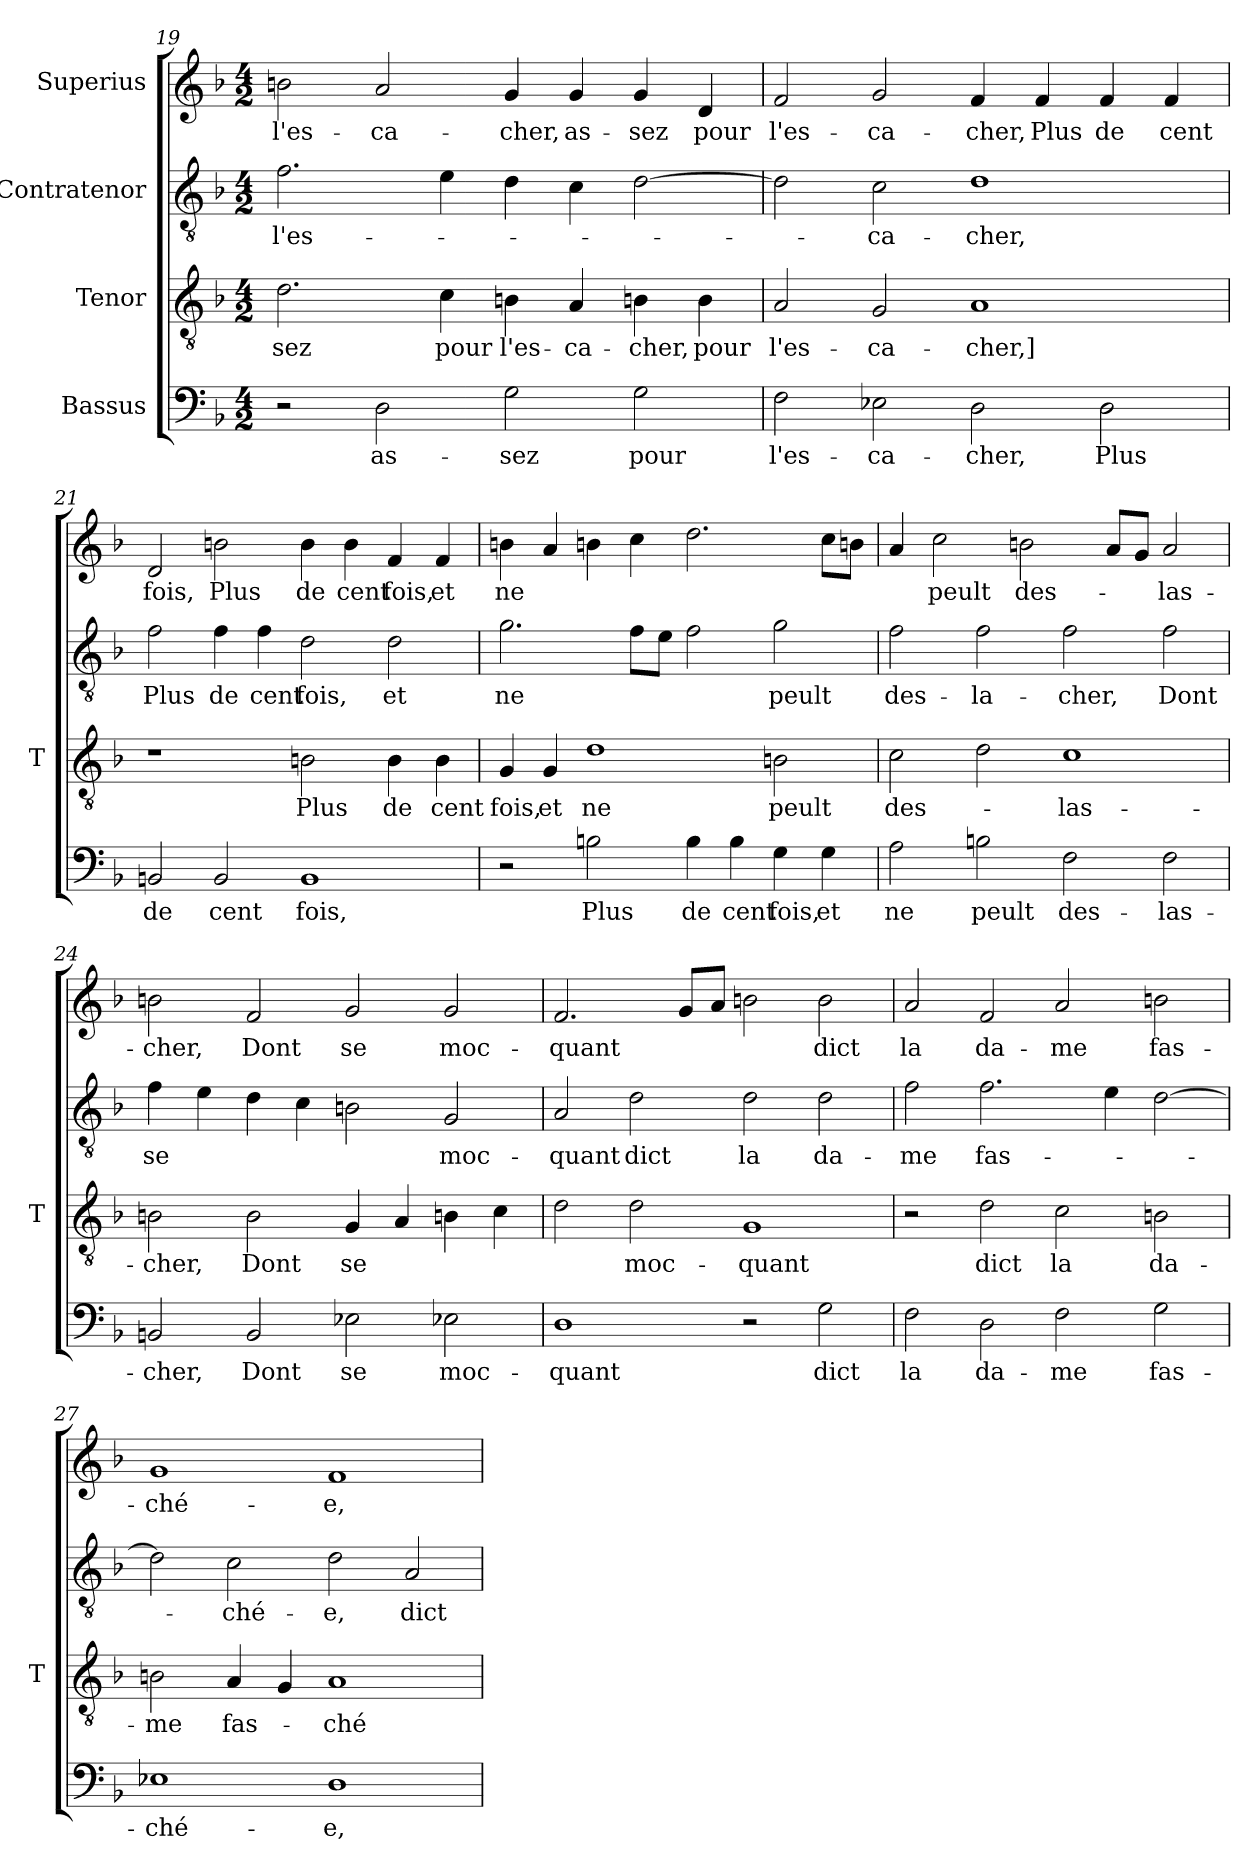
**kern	**text	**kern	**text	**kern	**text	**kern	**text
*part4	*part4	*part3	*part3	*part2	*part2	*part1	*part1
*staff4	*staff4	*staff3	*staff3	*staff2	*staff2	*staff1	*staff1
*I"Bassus	*	*I"Tenor	*	*I"Contratenor	*	*I"Superius	*
*	*	*I'T	*	*	*	*	*
*clefF4	*	*clefGv2	*	*clefGv2	*	*clefG2	*
*k[b-]	*	*k[b-]	*	*k[b-]	*	*k[b-]	*
*M4/2	*	*M4/2	*	*M4/2	*	*M4/2	*
=19	=19	=19	=19	=19	=19	=19	=19
2r	.	2.d	-sez	2.f	l'es-	2bn	l'es-
2D	as-	.	.	.	.	2a	ca-
.	.	4c	-pour	4e	.	.	.
2G	-sez	4Bn	l'es-	4d	.	4g	-cher,
.	.	4A	ca-	4c	.	4g	as-
2G	-pour	4Bn	-cher,	[2d	.	4g	-sez
.	.	4B	-pour	.	.	4d	-pour
=20	=20	=20	=20	=20	=20	=20	=20
2F	l'es-	2A	l'es-	2d]	.	2f	l'es-
2E-X	ca-	2G	ca-	2c	ca-	2g	ca-
2D	-cher,	1A	-cher,]	1d	-cher,	4f	-cher,
.	.	.	.	.	.	4f	-Plus
2D	-Plus	.	.	.	.	4f	-de
.	.	.	.	.	.	4f	-cent
=21	=21	=21	=21	=21	=21	=21	=21
2BB	-de	1r	.	2f	-Plus	2d	-fois,
2BB	-cent	.	.	4f	-de	2bn	-Plus
.	.	.	.	4f	-cent	.	.
1BB	-fois,	2Bn	-Plus	2d	-fois,	4b	-de
.	.	.	.	.	.	4b	-cent
.	.	4B	-de	2d	-et	4f	-fois,
.	.	4B	-cent	.	.	4f	-et
=22	=22	=22	=22	=22	=22	=22	=22
2r	.	4G	-fois,	2.g	-ne	4bn	-ne
.	.	4G	-et	.	.	4a	.
2B	-Plus	1d	-ne	.	.	4bn	.
.	.	.	.	8fL	.	4cc	.
.	.	.	.	8eJ	.	.	.
4B	-de	.	.	2f	.	2.dd	.
4B	-cent	.	.	.	.	.	.
4G	-fois,	2Bn	-peult	2g	-peult	.	.
4G	-et	.	.	.	.	8ccL	.
.	.	.	.	.	.	8bnJ	.
=23	=23	=23	=23	=23	=23	=23	=23
2A	-ne	2c	des-	2f	des-	4a	.
.	.	.	.	.	.	2cc	-peult
2B	-peult	2d	.	2f	la-	.	.
.	.	.	.	.	.	2bn	des-
2F	des-	1c	las-	2f	-cher,	.	.
.	.	.	.	.	.	8aL	.
.	.	.	.	.	.	8gJ	.
2F	las-	.	.	2f	-Dont	2a	las-
=24	=24	=24	=24	=24	=24	=24	=24
2BB	-cher,	2Bn	-cher,	4f	-se	2bn	-cher,
.	.	.	.	4e	.	.	.
2BB	-Dont	2B	-Dont	4d	.	2f	-Dont
.	.	.	.	4c	.	.	.
2E-X	-se	4G	-se	2Bn	.	2g	-se
.	.	4A	.	.	.	.	.
2E-X	moc-	4Bn	.	2G	moc-	2g	moc-
.	.	4c	.	.	.	.	.
=25	=25	=25	=25	=25	=25	=25	=25
1D	-quant	2d	.	2A	-quant	2.f	-quant
.	.	2d	moc-	2d	-dict	.	.
.	.	.	.	.	.	8gL	.
.	.	.	.	.	.	8aJ	.
2r	.	1G	-quant	2d	-la	2bn	.
2G	-dict	.	.	2d	da-	2b	-dict
=26	=26	=26	=26	=26	=26	=26	=26
2F	-la	2r	.	2f	-me	2a	-la
2D	da-	2d	-dict	2.f	fas-	2f	da-
2F	-me	2c	-la	.	.	2a	-me
.	.	.	.	4e	.	.	.
2G	fas-	2Bn	da-	[2d	.	2bn	fas-
=27	=27	=27	=27	=27	=27	=27	=27
1E-X	ché-	2Bn	-me	2d]	.	1g	ché-
.	.	4A	fas-	2c	ché-	.	.
.	.	4G	.	.	.	.	.
1D	-e,	1A	ché-	2d	-e,	1f	-e,
.	.	.	.	2A	-dict	.	.
=	=	=	=	=	=	=	=
*-	*-	*-	*-	*-	*-	*-	*-
